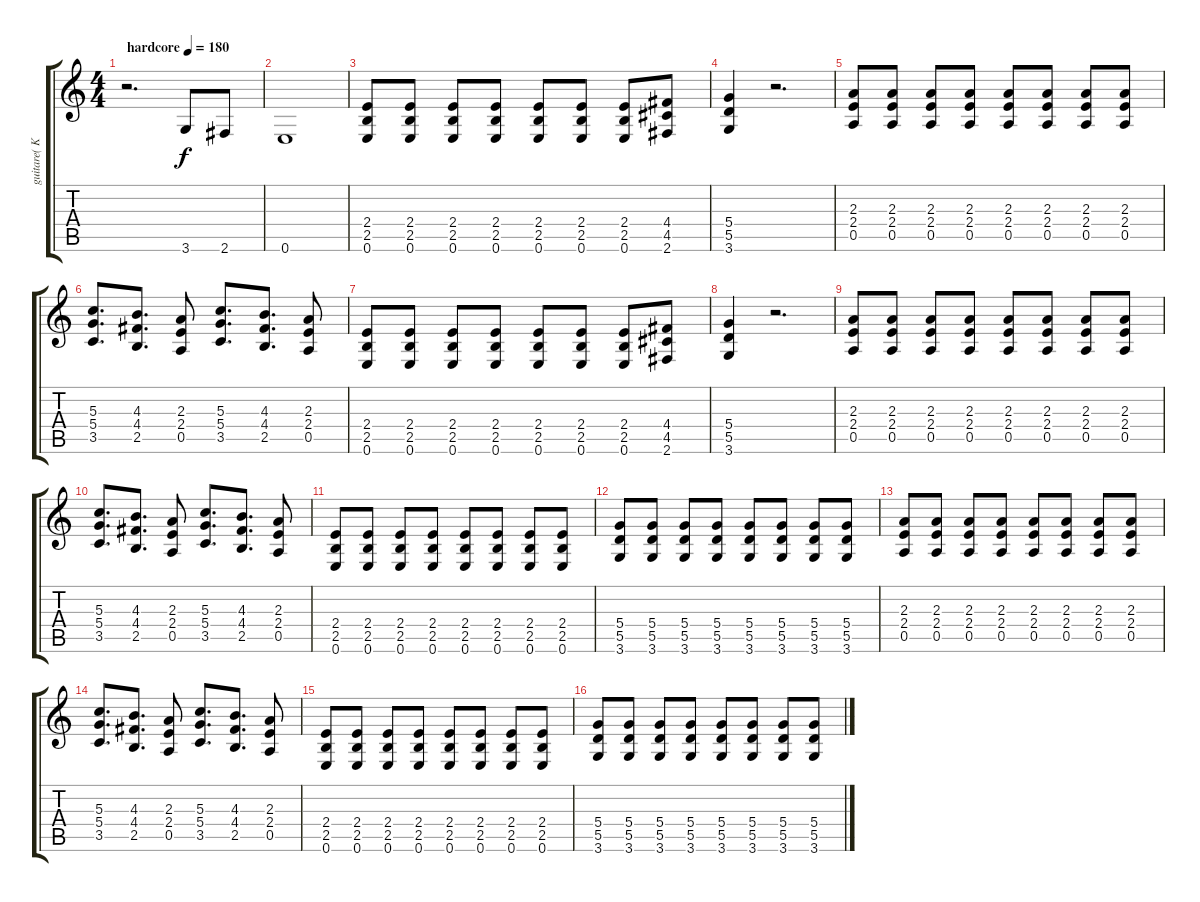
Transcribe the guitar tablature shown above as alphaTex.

\track ("guitare( Kabula )" "guitare( K") {instrument distortionguitar}
\staff {score tabs}
\tuning (E4 B3 G3 D3 A2 E2) {hide}
\ts (4 4)
\tempo (180 "hardcore")
\clef g2
\ks c
r.2{d dy f instrument distortionguitar} 3.6.8 2.6.8 |
0.6.1 |
(2.4 2.5 0.6).8 (2.4 2.5 0.6).8 (2.4 2.5 0.6).8 (2.4 2.5 0.6).8 (2.4 2.5 0.6).8 (2.4 2.5 0.6).8 (2.4 2.5 0.6).8 (4.4 4.5 2.6).8 |
(5.4 5.5 3.6).4 r.2{d} |
(2.3 2.4 0.5).8 (2.3 2.4 0.5).8 (2.3 2.4 0.5).8 (2.3 2.4 0.5).8 (2.3 2.4 0.5).8 (2.3 2.4 0.5).8 (2.3 2.4 0.5).8 (2.3 2.4 0.5).8 |
(5.3 5.4 3.5).8{d} (4.3 4.4 2.5).8{d} (2.3 2.4 0.5).8 (5.3 5.4 3.5).8{d} (4.3 4.4 2.5).8{d} (2.3 2.4 0.5).8 |
(2.4 2.5 0.6).8 (2.4 2.5 0.6).8 (2.4 2.5 0.6).8 (2.4 2.5 0.6).8 (2.4 2.5 0.6).8 (2.4 2.5 0.6).8 (2.4 2.5 0.6).8 (4.4 4.5 2.6).8 |
(5.4 5.5 3.6).4 r.2{d} |
(2.3 2.4 0.5).8 (2.3 2.4 0.5).8 (2.3 2.4 0.5).8 (2.3 2.4 0.5).8 (2.3 2.4 0.5).8 (2.3 2.4 0.5).8 (2.3 2.4 0.5).8 (2.3 2.4 0.5).8 |
(5.3 5.4 3.5).8{d} (4.3 4.4 2.5).8{d} (2.3 2.4 0.5).8 (5.3 5.4 3.5).8{d} (4.3 4.4 2.5).8{d} (2.3 2.4 0.5).8 |
(2.4 2.5 0.6).8 (2.4 2.5 0.6).8 (2.4 2.5 0.6).8 (2.4 2.5 0.6).8 (2.4 2.5 0.6).8 (2.4 2.5 0.6).8 (2.4 2.5 0.6).8 (2.4 2.5 0.6).8 |
(5.4 5.5 3.6).8 (5.4 5.5 3.6).8 (5.4 5.5 3.6).8 (5.4 5.5 3.6).8 (5.4 5.5 3.6).8 (5.4 5.5 3.6).8 (5.4 5.5 3.6).8 (5.4 5.5 3.6).8 |
(2.3 2.4 0.5).8 (2.3 2.4 0.5).8 (2.3 2.4 0.5).8 (2.3 2.4 0.5).8 (2.3 2.4 0.5).8 (2.3 2.4 0.5).8 (2.3 2.4 0.5).8 (2.3 2.4 0.5).8 |
(5.3 5.4 3.5).8{d} (4.3 4.4 2.5).8{d} (2.3 2.4 0.5).8 (5.3 5.4 3.5).8{d} (4.3 4.4 2.5).8{d} (2.3 2.4 0.5).8 |
(2.4 2.5 0.6).8 (2.4 2.5 0.6).8 (2.4 2.5 0.6).8 (2.4 2.5 0.6).8 (2.4 2.5 0.6).8 (2.4 2.5 0.6).8 (2.4 2.5 0.6).8 (2.4 2.5 0.6).8 |
(5.4 5.5 3.6).8 (5.4 5.5 3.6).8 (5.4 5.5 3.6).8 (5.4 5.5 3.6).8 (5.4 5.5 3.6).8 (5.4 5.5 3.6).8 (5.4 5.5 3.6).8 (5.4 5.5 3.6).8
